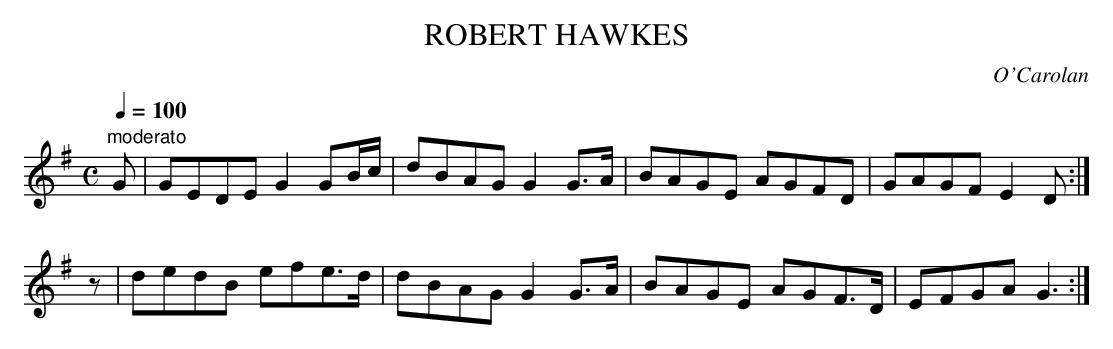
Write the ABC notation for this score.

X:1
T:ROBERT HAWKES
C:O'Carolan
Gilb and Brennan have transcribed it. (I added the repeats just to
fill out the playback.)
Q:1/4=100
M:C
L:1/8
K:G
"moderato"
G|GEDE G2GB/c/|dBAG G2G>A|BAGE AGFD|GAGF E2D:|
z|dedB efe>d|dBAG G2G>A|BAGE AGF>D|EFGA G3:|
